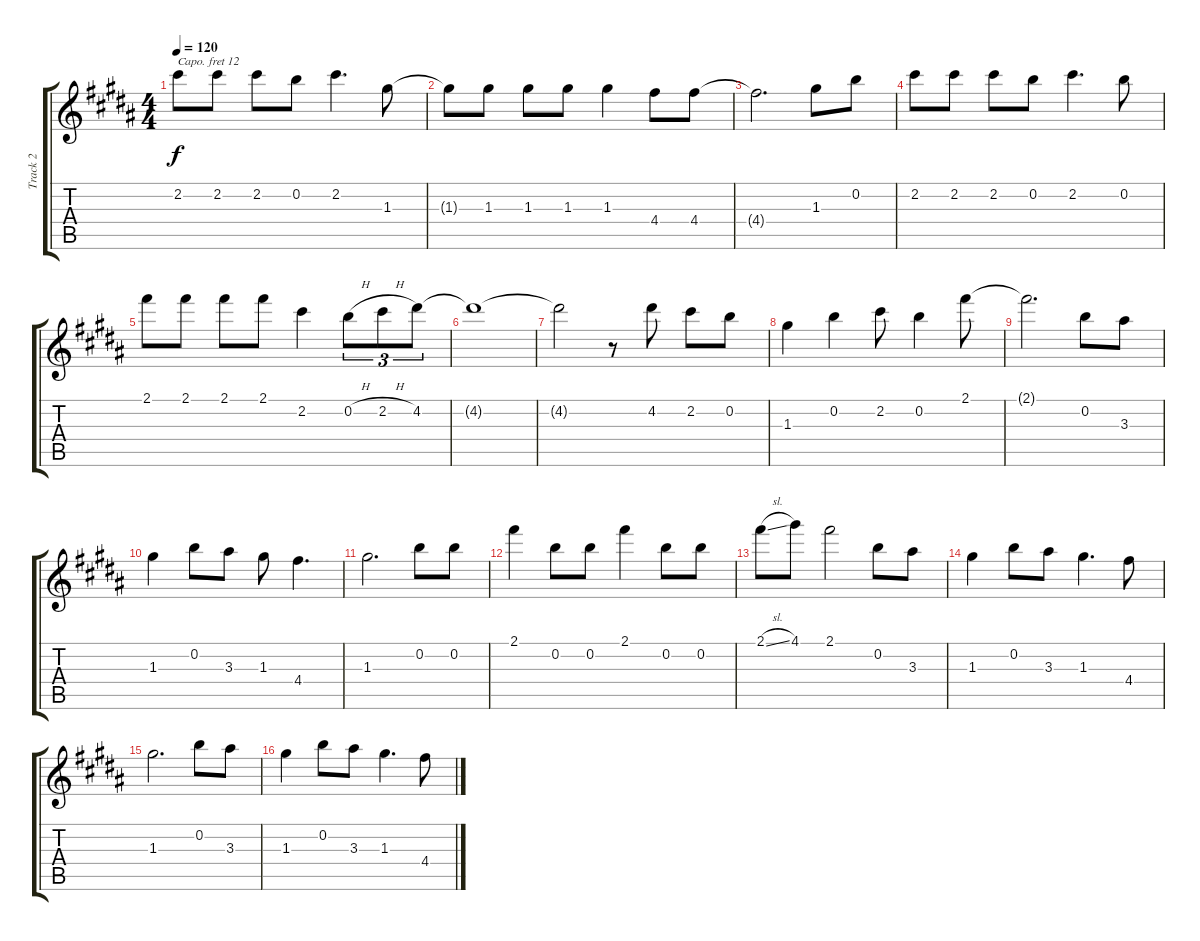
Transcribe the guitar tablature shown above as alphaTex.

\track ("Track 2" "Track 2") {instrument acousticguitarsteel}
\staff {score tabs}
\capo 12
\tuning (E4 B3 G3 D3 A2 E2) {hide}
\ts (4 4)
\tempo 120
\clef g2
\ks g#minor
2.2.8{dy f} 2.2.8 2.2.8 0.2.8 2.2.4{d} 1.3.8 |
1.3{t}.8 1.3.8 1.3.8 1.3.8 1.3.4 4.4.8 4.4.8 |
4.4{t}.2{d} 1.3.8 0.2.8 |
2.2.8 2.2.8 2.2.8 0.2.8 2.2.4{d} 0.2.8 |
2.1.8 2.1.8 2.1.8 2.1.8 2.2.4 0.2{h}.8{tu (3 2)} 2.2{h}.8{tu (3 2)} 4.2.8{tu (3 2)} |
4.2{t}.1 |
4.2{t}.2 r.8 4.2.8 2.2.8 0.2.8 |
1.3.4 0.2.4 2.2.8 0.2.4 2.1.8 |
2.1{t}.2{d} 0.2.8 3.3.8 |
1.3.4 0.2.8 3.3.8 1.3.8 4.4.4{d} |
1.3.2{d} 0.2.8 0.2.8 |
2.1.4 0.2.8 0.2.8 2.1.4 0.2.8 0.2.8 |
2.1{sl}.8 4.1.8 2.1.2 0.2.8 3.3.8 |
1.3.4 0.2.8 3.3.8 1.3.4{d} 4.4.8 |
1.3.2{d} 0.2.8 3.3.8 |
1.3.4 0.2.8 3.3.8 1.3.4{d} 4.4.8
